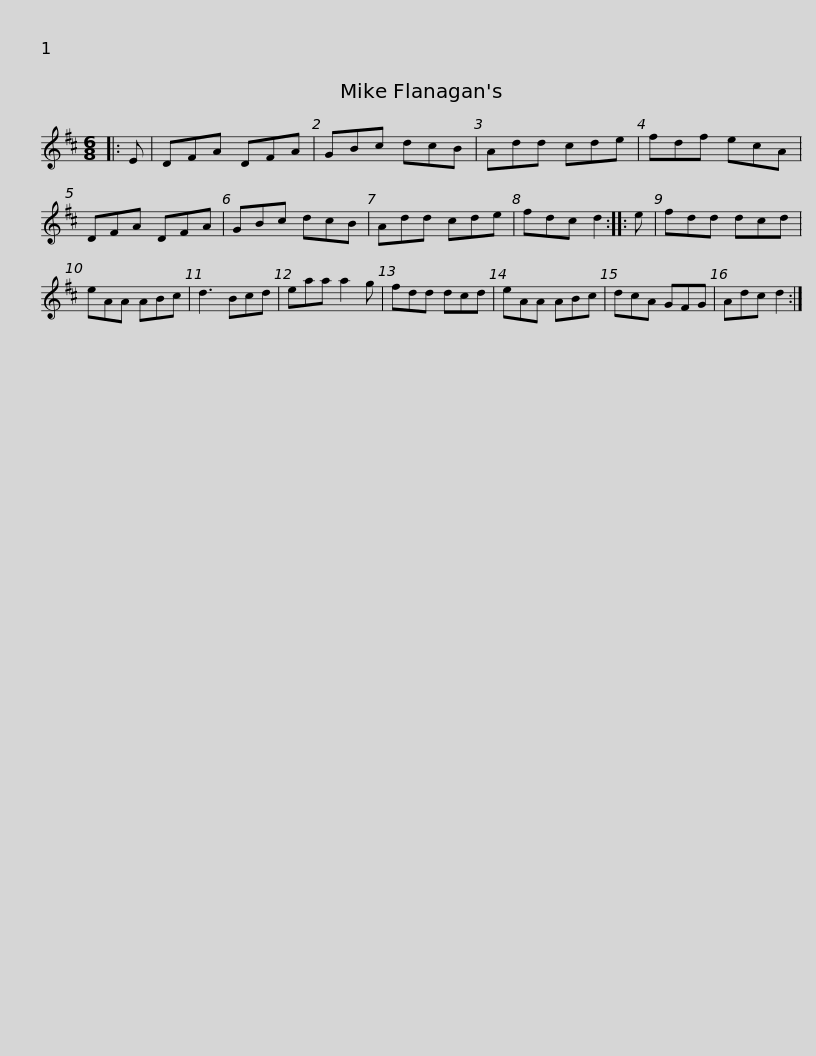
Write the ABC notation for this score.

X:1
L:1/8
M:6/8
I:linebreak $
K:D
V:1 treble
V:1
|: E | DFA DFA | GBc dcB | Add cde | fdf ecA | %5
 DFA DFA | GBc dcB | Add cde |$ fdc d2 :: e | %10
 fdd dcd | eAA ABc | d3 Bcd | eaa a2 g | fdd dcd | %15
 eAA ABc |$ dcA GFG | Adc d2 :| %18
